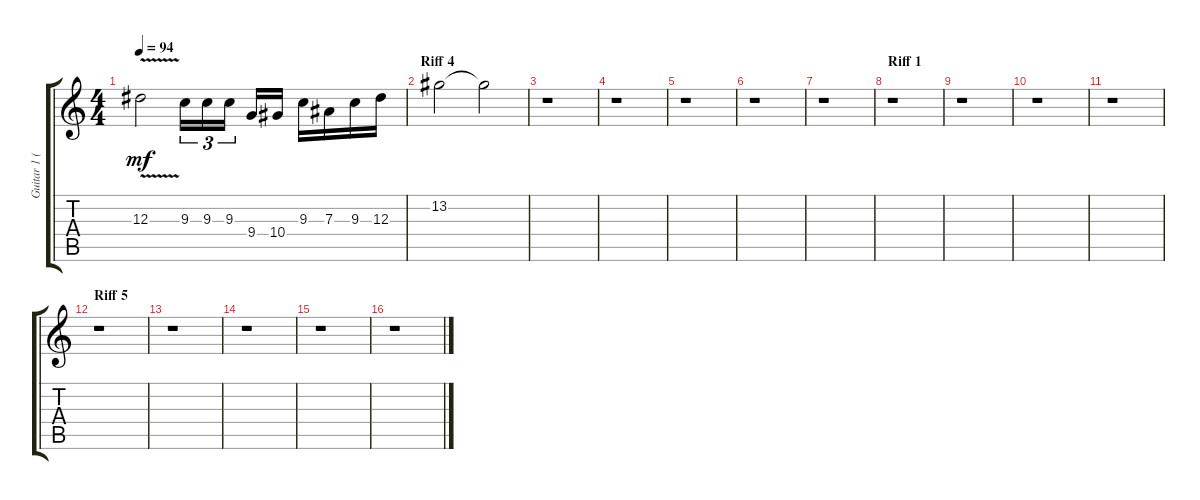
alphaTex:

\track ("Guitar 1 (Solo)" "Guitar 1 (") {instrument distortionguitar}
\staff {score tabs}
\tuning (C4 G3 Eb3 Bb2 F2 C2) {hide}
\ts (4 4)
\tempo 94
\clef g2
\ks c
12.3{v}.2{dy mf} 9.3.16{tu (3 2)} 9.3.16{tu (3 2)} 9.3.16{tu (3 2)} 9.4.16 10.4.16 9.3.16 7.3.16 9.3.16 12.3.16 |
\section ("" "Riff 4")
13.2.2 13.2{t}.2{volume 11} |
r.1 |
r.1 |
r.1 |
r.1 |
r.1 |
\section ("" "Riff 1")
r.1 |
r.1 |
r.1 |
r.1 |
\section ("" "Riff 5")
r.1 |
r.1 |
r.1 |
r.1 |
r.1
